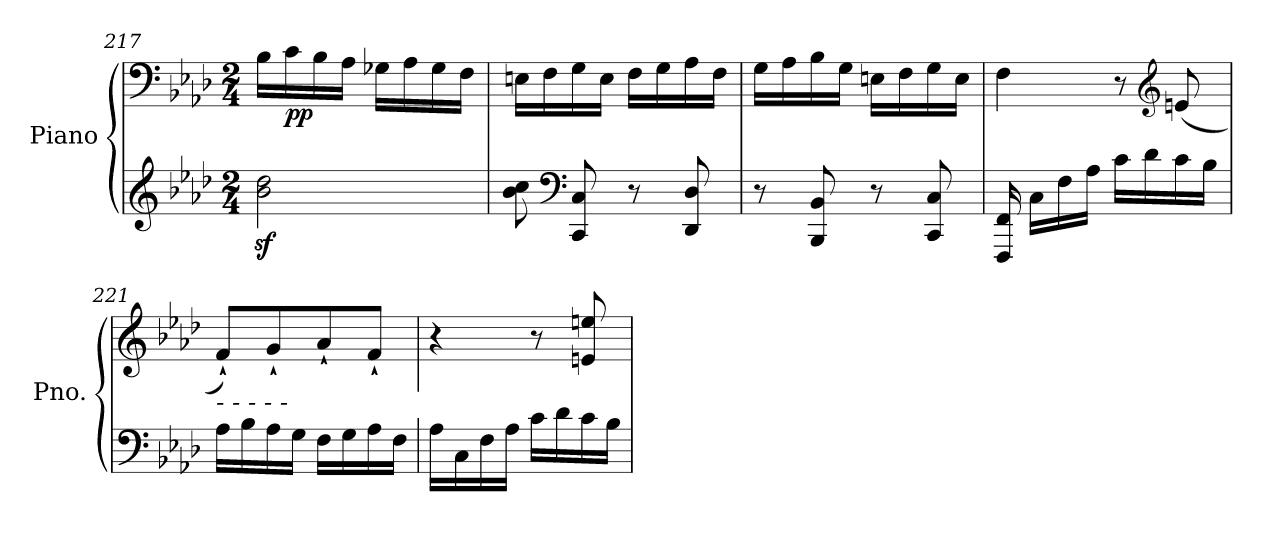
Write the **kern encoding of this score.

**kern	**kern	**dynam
*part1	*part1	*part1
*staff2	*staff1	*staff1/2
*I"Piano	*	*
*I'Pno.	*	*
!!LO:PB:g=z
*clefG2	*clefF4	*
*k[b-e-a-d-]	*k[b-e-a-d-]	*
*M2/4	*M2/4	*
=217	=217	=217
2b-\z< 2dd-\z<	16B-\LL	.
!	!	!LO:DY:b
.	16c\	pp
.	16B-\	.
.	16A-\JJ	.
.	16G-X\LL	.
.	16A-\	.
.	16G-\	.
.	16F\JJ	.
=218	=218	=218
8b-\ 8cc\	16En\LL	.
.	16F\	.
*clefF4	*	*
8CC/ 8C/	16G\	.
.	16E\JJ	.
8r	16F\LL	.
.	16G\	.
8DD-/ 8D-/	16A-\	.
.	16F\JJ	.
=219	=219	=219
8r	16G\LL	.
.	16A-\	.
8BBB-/ 8BB-/	16B-\	.
.	16G\JJ	.
8r	16En\LL	.
.	16F\	.
8CC/ 8C/	16G\	.
.	16E\JJ	.
=220	=220	=220
16FFF/ 16FF/	4F\	.
16C\LL	.	.
16F\	.	.
16A-\JJ	.	.
16c\LL	8r	.
16d-\	.	.
*	*clefG2	*
16c\	(<8en/	.
16B-\JJ	.	.
=221	=221	=221
!	!LO:TX:b:i:t=-         -         -          -         -	!
16A-\LL	8f`/L)	.
16B-\	.	.
16A-\	8g`/	.
16G\JJ	.	.
16F\LL	8a-`/	.
16G\	.	.
16A-\	8f`/J	.
16F\JJ	.	.
!!LO:LB:g=z
=222	=222	=222
16A-\LL	4r	.
16C\	.	.
16F\	.	.
16A-\JJ	.	.
16c\LL	8r	.
16d-\	.	.
16c\	8en/ 8een/	.
16B-\JJ	.	.
=	=	=
*-	*-	*-
